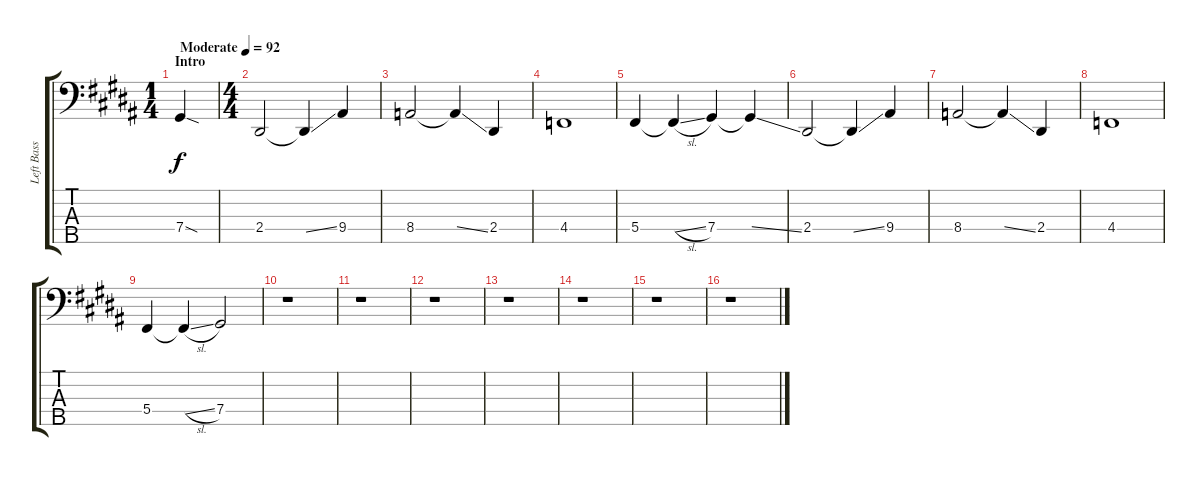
\track ("Left Bass Guitar" "Left Bass ") {instrument electricbassfinger}
\staff {score tabs}
\tuning (Gb2 Db2 Ab1 Db1 Ab0) {hide}
\ts (1 4)
\section ("" "Intro")
\tempo (92 "Moderate")
\clef f4
\ks b
7.4{sod}.4{dy f instrument electricbassfinger} |
\ts (4 4)
2.4.2 2.4{ss t}.4 9.4.4 |
8.4.2 8.4{ss t}.4 2.4.4 |
4.4.1 |
5.4.4 5.4{sl t}.4 7.4.4 7.4{ss t}.4 |
2.4.2 2.4{ss t}.4 9.4.4 |
8.4.2 8.4{ss t}.4 2.4.4 |
4.4.1 |
5.4.4 5.4{sl t}.4 7.4.2 |
r.1 |
r.1 |
r.1 |
r.1 |
r.1 |
r.1 |
r.1
